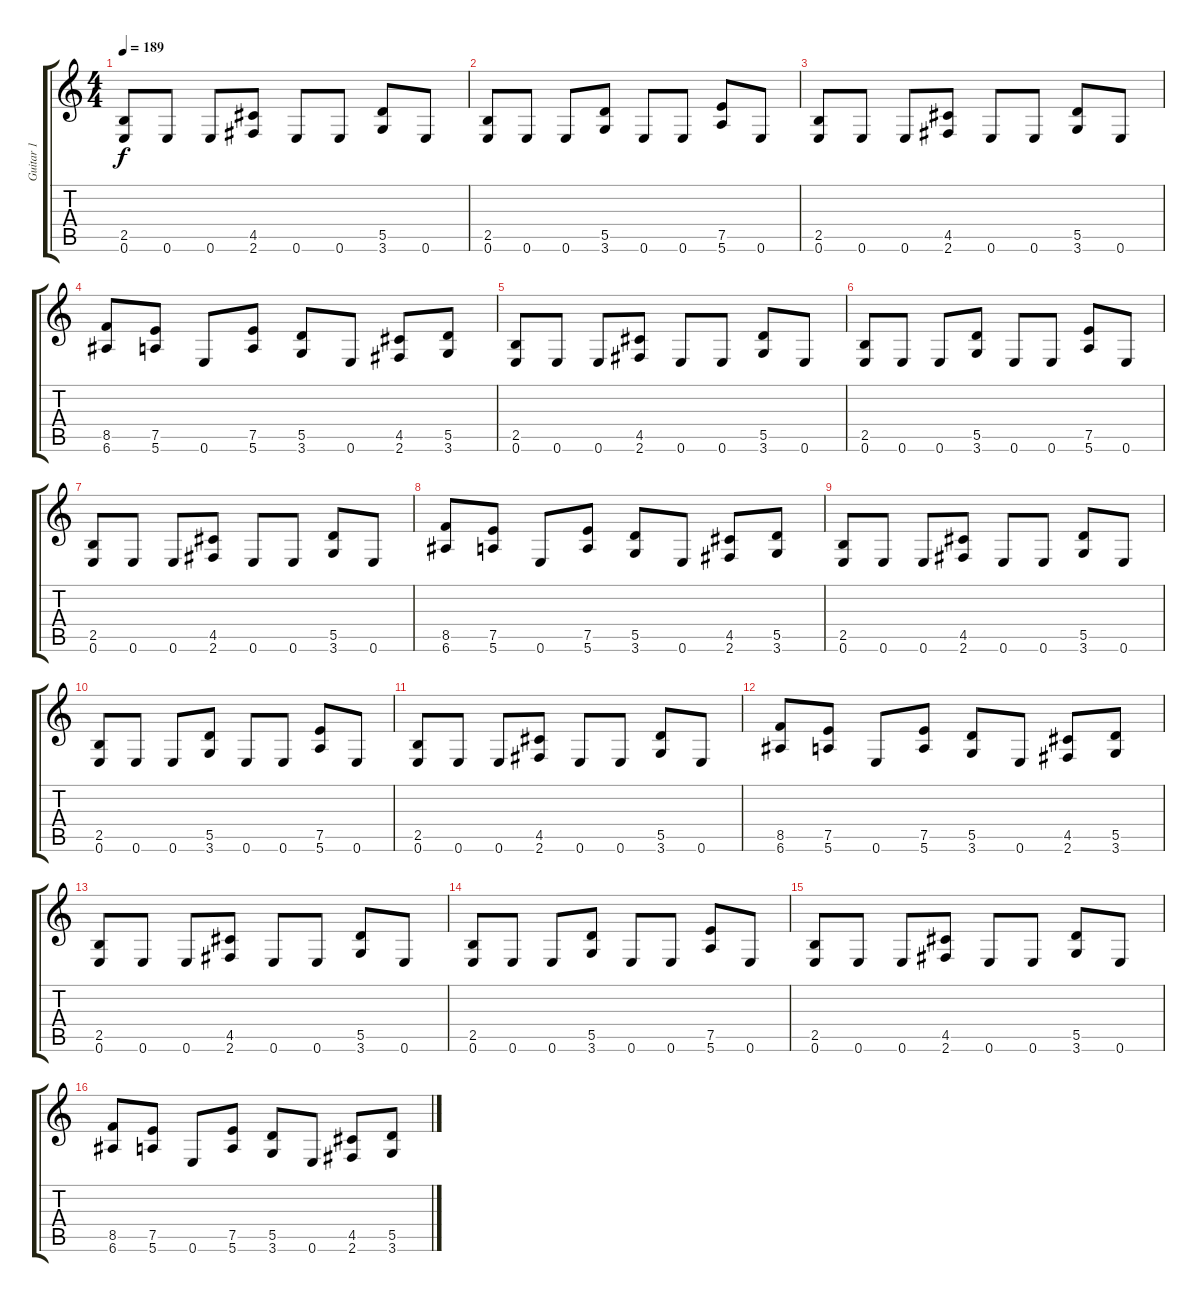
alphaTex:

\track ("Guitar 1" "Guitar 1") {instrument distortionguitar}
\staff {score tabs}
\tuning (E4 B3 G3 D3 A2 E2) {hide}
\ts (4 4)
\tempo 189
\clef g2
\ks c
(2.5 0.6).8{dy f} 0.6.8 0.6.8 (4.5 2.6).8 0.6.8 0.6.8 (5.5 3.6).8 0.6.8 |
(2.5 0.6).8 0.6.8 0.6.8 (5.5 3.6).8 0.6.8 0.6.8 (7.5 5.6).8 0.6.8 |
(2.5 0.6).8 0.6.8 0.6.8 (4.5 2.6).8 0.6.8 0.6.8 (5.5 3.6).8 0.6.8 |
(8.5 6.6).8 (7.5 5.6).8 0.6.8 (7.5 5.6).8 (5.5 3.6).8 0.6.8 (4.5 2.6).8 (5.5 3.6).8 |
(2.5 0.6).8 0.6.8 0.6.8 (4.5 2.6).8 0.6.8 0.6.8 (5.5 3.6).8 0.6.8 |
(2.5 0.6).8 0.6.8 0.6.8 (5.5 3.6).8 0.6.8 0.6.8 (7.5 5.6).8 0.6.8 |
(2.5 0.6).8 0.6.8 0.6.8 (4.5 2.6).8 0.6.8 0.6.8 (5.5 3.6).8 0.6.8 |
(8.5 6.6).8 (7.5 5.6).8 0.6.8 (7.5 5.6).8 (5.5 3.6).8 0.6.8 (4.5 2.6).8 (5.5 3.6).8 |
(2.5 0.6).8 0.6.8 0.6.8 (4.5 2.6).8 0.6.8 0.6.8 (5.5 3.6).8 0.6.8 |
(2.5 0.6).8 0.6.8 0.6.8 (5.5 3.6).8 0.6.8 0.6.8 (7.5 5.6).8 0.6.8 |
(2.5 0.6).8 0.6.8 0.6.8 (4.5 2.6).8 0.6.8 0.6.8 (5.5 3.6).8 0.6.8 |
(8.5 6.6).8 (7.5 5.6).8 0.6.8 (7.5 5.6).8 (5.5 3.6).8 0.6.8 (4.5 2.6).8 (5.5 3.6).8 |
(2.5 0.6).8 0.6.8 0.6.8 (4.5 2.6).8 0.6.8 0.6.8 (5.5 3.6).8 0.6.8 |
(2.5 0.6).8 0.6.8 0.6.8 (5.5 3.6).8 0.6.8 0.6.8 (7.5 5.6).8 0.6.8 |
(2.5 0.6).8 0.6.8 0.6.8 (4.5 2.6).8 0.6.8 0.6.8 (5.5 3.6).8 0.6.8 |
(8.5 6.6).8 (7.5 5.6).8 0.6.8 (7.5 5.6).8 (5.5 3.6).8 0.6.8 (4.5 2.6).8 (5.5 3.6).8
